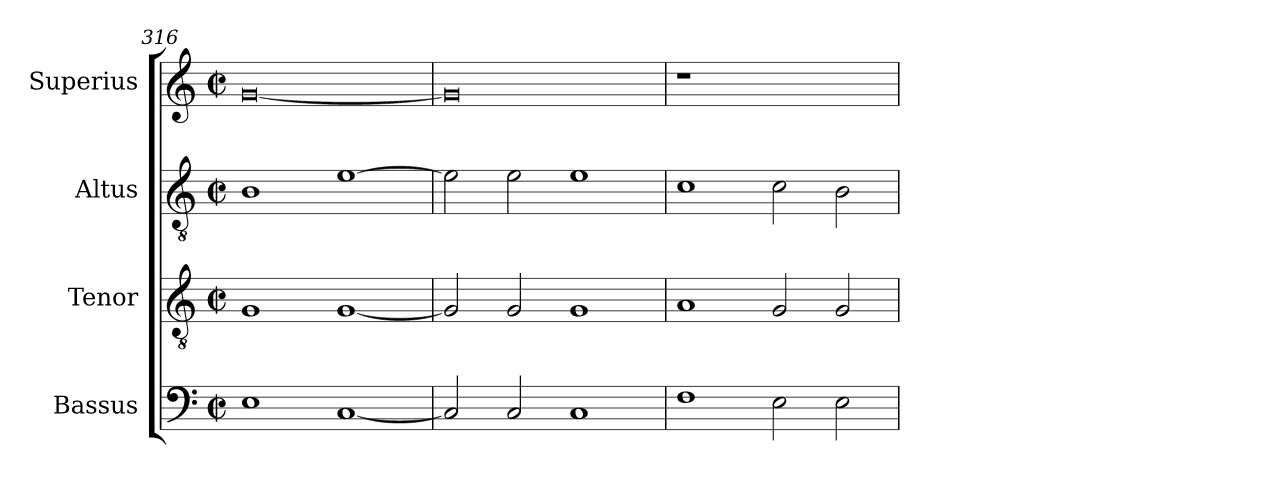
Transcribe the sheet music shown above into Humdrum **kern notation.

**kern	**kern	**kern	**kern
*part4	*part3	*part2	*part1
*staff4	*staff3	*staff2	*staff1
*I"Bassus	*I"Tenor	*I"Altus	*I"Superius
*I'B.	*I'T.	*I'A.	*I'S.
*clefF4	*clefGv2	*clefGv2	*clefG2
*	*ITrd7c12	*ITrd7c12	*
*k[]	*k[]	*k[]	*k[]
*C:	*C:	*C:	*C:
*M2/2	*M2/2	*M2/2	*M2/2
*met(c|)	*met(c|)	*met(c|)	*met(c|)
=316	=316	=316	=316
1Ei	1GGi	1BBi	[<0gi
[<1Ci	[<1GGi	[>1Ei	.
=317	=317	=317	=317
2Ci/]	2GGi/]	2Ei\]	0gi]
2Ci/	2GGi/	2Ei\	.
1Ci	1GGi	1Ei	.
=318	=318	=318	=318
!	!	!	!LO:N:vis=1
1Fi	1AAi	1Ci	1r
2Ei\	2GGi/	2Ci\	1ryy
2Ei\	2GGi/	2BBi\	.
=	=	=	=
*-	*-	*-	*-
